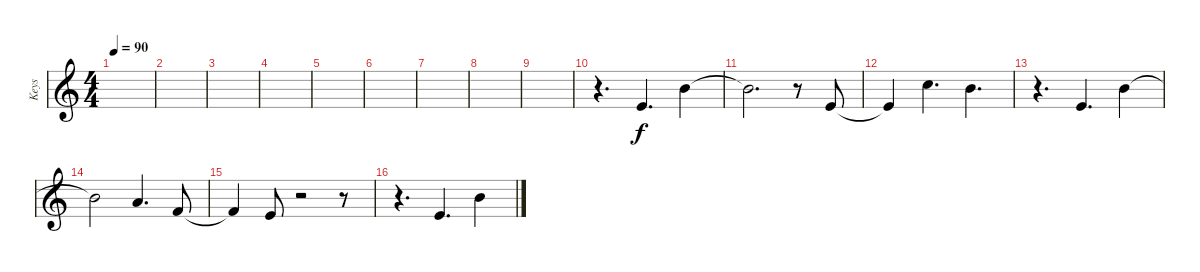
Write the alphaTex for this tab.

\track ("Keys" "Keys") {instrument vibraphone}
\staff {score}
\tuning (E4 B3 G3 D3 A2 E2 B1) {hide}
\ts (4 4)
\tempo 90
\clef g2
\ks c
|
|
|
|
|
|
|
|
|
r.4{d} 0.1.4{d} 7.1.4 |
7.1{t}.2{d} r.8 0.1.8 |
0.1{t}.4 8.1.4{d} 7.1.4{d} |
r.4{d} 0.1.4{d} 7.1.4 |
7.1{t}.2 5.1.4{d} 1.1.8 |
1.1{t}.4 0.1.8 r.2 r.8 |
r.4{d} 0.1.4{d} 7.1.4
